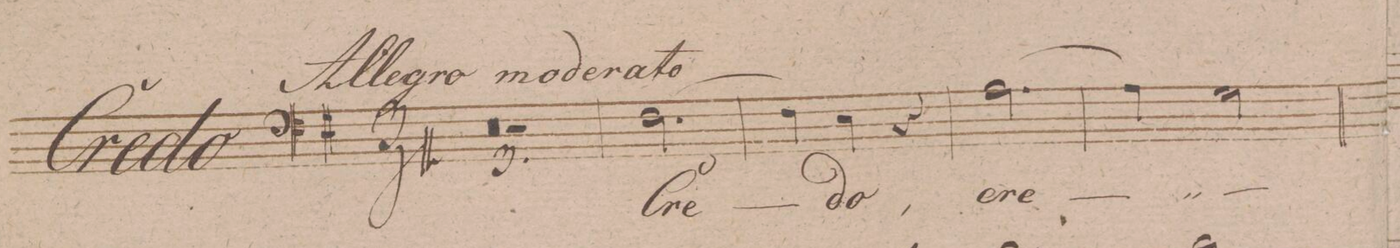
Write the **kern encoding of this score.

**kern	**text	**dynam
*I"Baſso.	*	*
*clefF4	*	*
*k[f#]	*	*
*M3/4	*	*
1.r	.	.
=2	=2	=2
=3	=3	=3
2.r	.	.
=4	=4	=4
*2\right	*	*
[2.F#\	Cre-	.
=5	=5	=5
*4\right	*	*
4F#\]	.	.
4E\	-do,	.
4r	.	.
=6	=6	=6
[2.A\	cre-	.
=7	=7	=7
4A\]	.	.
2G\	.	.
=8	=8	=8
*-	*-	*-
